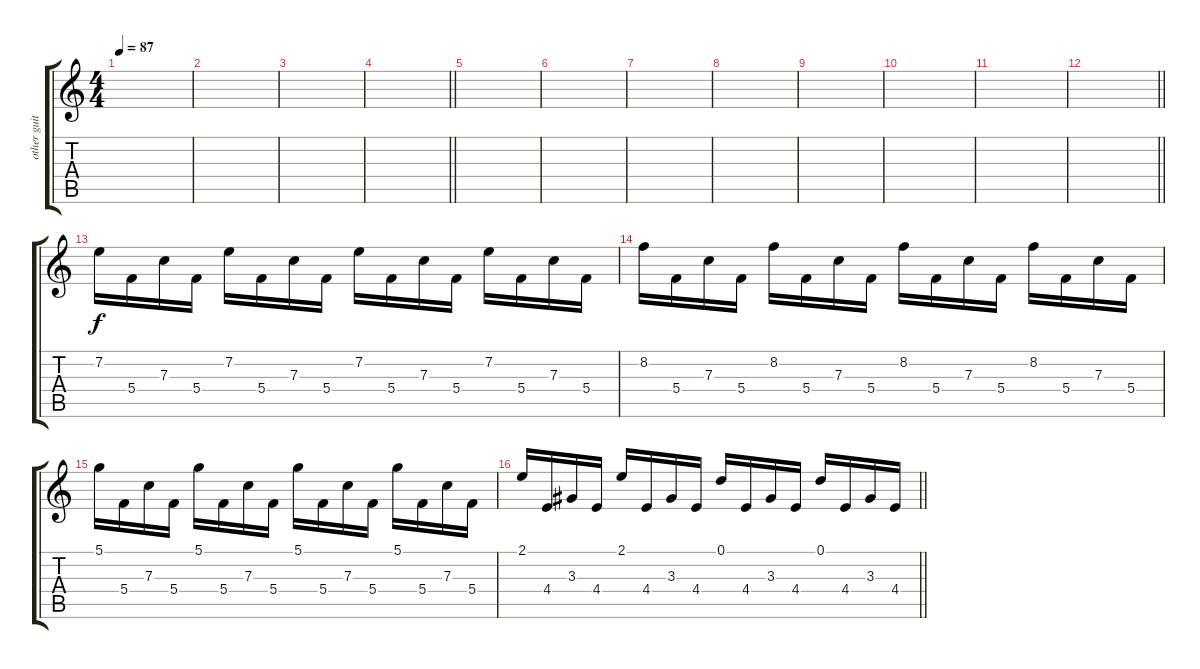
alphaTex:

\track ("other guitar" "other guit") {instrument acousticguitarsteel}
\staff {score tabs}
\tuning (D4 A3 F3 C3 G2 D2) {hide}
\ts (4 4)
\tempo 87
\clef g2
\ks c
|
|
|
\barLineRight lightlight
|
|
|
|
|
|
|
|
\barLineRight lightlight
|
7.2.16{volume 11} 5.4.16 7.3.16 5.4.16 7.2.16 5.4.16 7.3.16 5.4.16 7.2.16 5.4.16 7.3.16 5.4.16 7.2.16 5.4.16 7.3.16 5.4.16 |
8.2.16 5.4.16 7.3.16 5.4.16 8.2.16 5.4.16 7.3.16 5.4.16 8.2.16 5.4.16 7.3.16 5.4.16 8.2.16 5.4.16 7.3.16 5.4.16 |
5.1.16 5.4.16 7.3.16 5.4.16 5.1.16 5.4.16 7.3.16 5.4.16 5.1.16 5.4.16 7.3.16 5.4.16 5.1.16 5.4.16 7.3.16 5.4.16 |
\barLineRight lightlight
2.1.16 4.4.16 3.3.16 4.4.16 2.1.16 4.4.16 3.3.16 4.4.16 0.1.16 4.4.16 3.3.16 4.4.16 0.1.16 4.4.16 3.3.16 4.4.16
